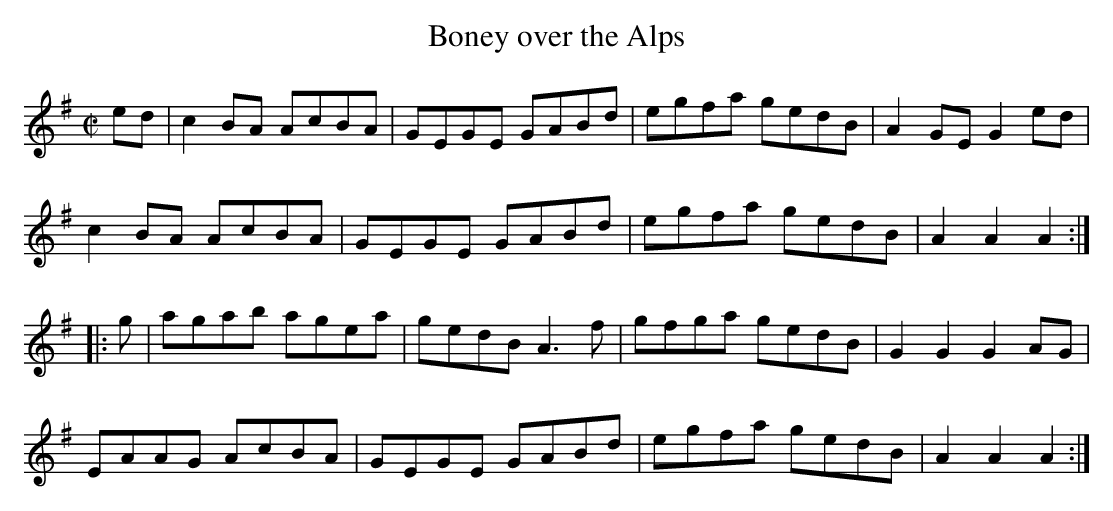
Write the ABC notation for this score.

X:1
T:Boney over the Alps
M:C|
L:1/8
K:Ador
ed|c2  BA AcBA|GEGE GABd|egfa gedB|A2 GE G2 ed|
c2 BA AcBA|GEGE GABd|egfa gedB|A2A2A2:|
|:g|agab agea|gedB A3f|gfga gedB|G2G2G2 AG|
EAAG AcBA|GEGE GABd|egfa gedB|A2A2A2:|
